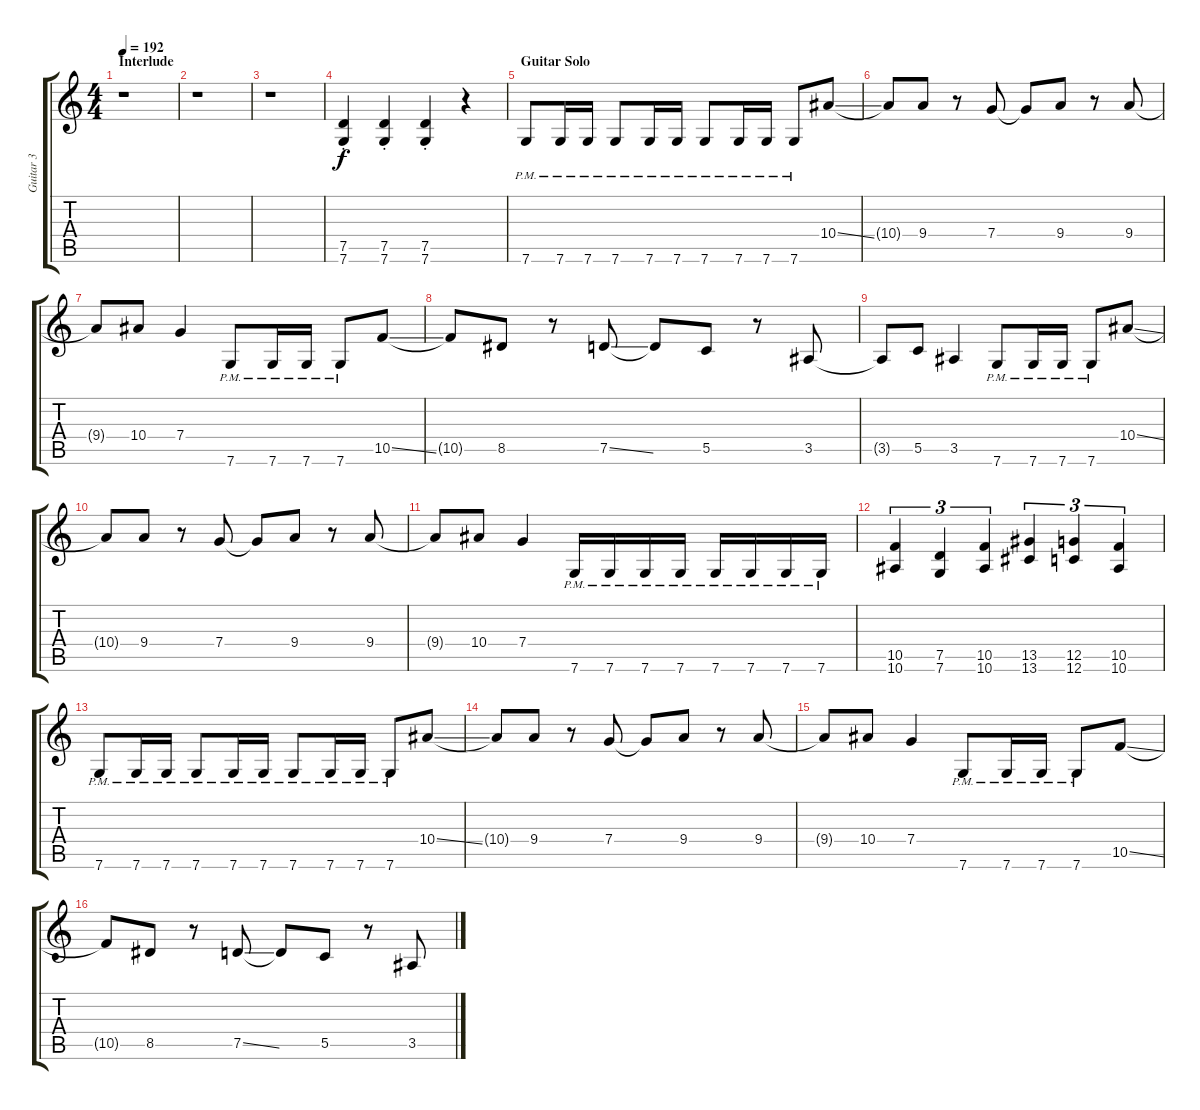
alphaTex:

\track ("Guitar 3" "Guitar 3") {instrument distortionguitar}
\staff {score tabs}
\tuning (D4 A3 F3 C3 G2 C2) {hide}
\ts (4 4)
\section ("" "Interlude")
\tempo 192
\clef g2
\ks c
r.1{dy f} |
r.1 |
r.1 |
(7.5{st} 7.6{st}).4 (7.5{st} 7.6{st}).4 (7.5{st} 7.6{st}).4 r.4 |
\section ("" "Guitar Solo")
7.6{pm}.8 7.6{pm}.16 7.6{pm}.16 7.6{pm}.8 7.6{pm}.16 7.6{pm}.16 7.6{pm}.8 7.6{pm}.16 7.6{pm}.16 7.6{pm}.8 10.4{ss}.8 |
10.4{t}.8 9.4.8 r.8 7.4.8 7.4{t}.8 9.4.8 r.8 9.4.8 |
9.4{t}.8 10.4.8 7.4.4 7.6{pm}.8 7.6{pm}.16 7.6{pm}.16 7.6{pm}.8 10.5{ss}.8 |
10.5{t}.8 8.5.8 r.8 7.5{ss}.8 7.5{t}.8 5.5.8 r.8 3.5.8 |
3.5{t}.8 5.5.8 3.5.4 7.6{pm}.8 7.6{pm}.16 7.6{pm}.16 7.6{pm}.8 10.4{ss}.8 |
10.4{t}.8 9.4.8 r.8 7.4.8 7.4{t}.8 9.4.8 r.8 9.4.8 |
9.4{t}.8 10.4.8 7.4.4 7.6{pm}.16 7.6{pm}.16 7.6{pm}.16 7.6{pm}.16 7.6{pm}.16 7.6{pm}.16 7.6{pm}.16 7.6{pm}.16 |
(10.5 10.6).4{tu (3 2)} (7.5 7.6).4{tu (3 2)} (10.5 10.6).4{tu (3 2)} (13.5 13.6).4{tu (3 2)} (12.5 12.6).4{tu (3 2)} (10.5 10.6).4{tu (3 2)} |
7.6{pm}.8 7.6{pm}.16 7.6{pm}.16 7.6{pm}.8 7.6{pm}.16 7.6{pm}.16 7.6{pm}.8 7.6{pm}.16 7.6{pm}.16 7.6{pm}.8 10.4{ss}.8 |
10.4{t}.8 9.4.8 r.8 7.4.8 7.4{t}.8 9.4.8 r.8 9.4.8 |
9.4{t}.8 10.4.8 7.4.4 7.6{pm}.8 7.6{pm}.16 7.6{pm}.16 7.6{pm}.8 10.5{ss}.8 |
10.5{t}.8 8.5.8 r.8 7.5{ss}.8 7.5{t}.8 5.5.8 r.8 3.5.8
